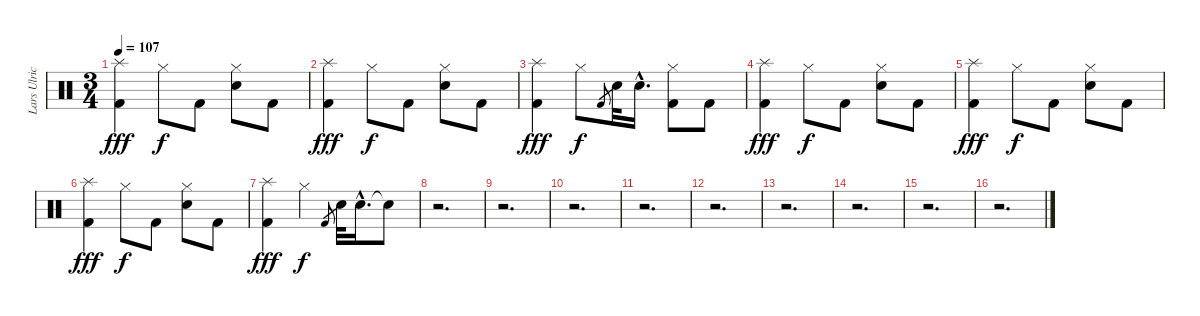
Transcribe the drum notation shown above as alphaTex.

\track ("Lars Ulrich" "Lars Ulric") {instrument percussion}
\staff {score}
\articulation defaults
\ts (3 4)
\tempo 107
\clef neutral
\ks c
("Splash (hit)" "Kick (hit) 2").4{dy fff} "Hi-Hat (closed)".8{dy f} "Kick (hit) 2".8 ("Hi-Hat (closed)" "Electric Snare (hit)").8 "Kick (hit) 2".8 |
("Splash (hit)" "Kick (hit) 2").4{dy fff} "Hi-Hat (closed)".8{dy f} "Kick (hit) 2".8 ("Hi-Hat (closed)" "Electric Snare (hit)").8 "Kick (hit) 2".8 |
("Splash (hit)" "Kick (hit) 2").4{dy fff} "Hi-Hat (closed)".8{dy f} "Kick (hit) 2".8{gr} "Electric Snare (hit)".32 "Electric Snare (hit)"{hac}.16{d} ("Hi-Hat (closed)" "Kick (hit) 2").8 "Kick (hit) 2".8 |
("Splash (hit)" "Kick (hit) 2").4{dy fff} "Hi-Hat (closed)".8{dy f} "Kick (hit) 2".8 ("Hi-Hat (closed)" "Electric Snare (hit)").8 "Kick (hit) 2".8 |
("Splash (hit)" "Kick (hit) 2").4{dy fff} "Hi-Hat (closed)".8{dy f} "Kick (hit) 2".8 ("Hi-Hat (closed)" "Electric Snare (hit)").8 "Kick (hit) 2".8 |
("Splash (hit)" "Kick (hit) 2").4{dy fff} "Hi-Hat (closed)".8{dy f} "Kick (hit) 2".8 ("Hi-Hat (closed)" "Electric Snare (hit)").8 "Kick (hit) 2".8 |
("Splash (hit)" "Kick (hit) 2").4{dy fff} "Hi-Hat (closed)".4{dy f} "Kick (hit) 2".8{gr} "Electric Snare (hit)".32 "Electric Snare (hit)"{hac}.16{d} "Snare (hit)"{t}.8 |
r.2{d} |
r.2{d} |
r.2{d} |
r.2{d} |
r.2{d} |
r.2{d} |
r.2{d} |
r.2{d} |
r.2{d}
